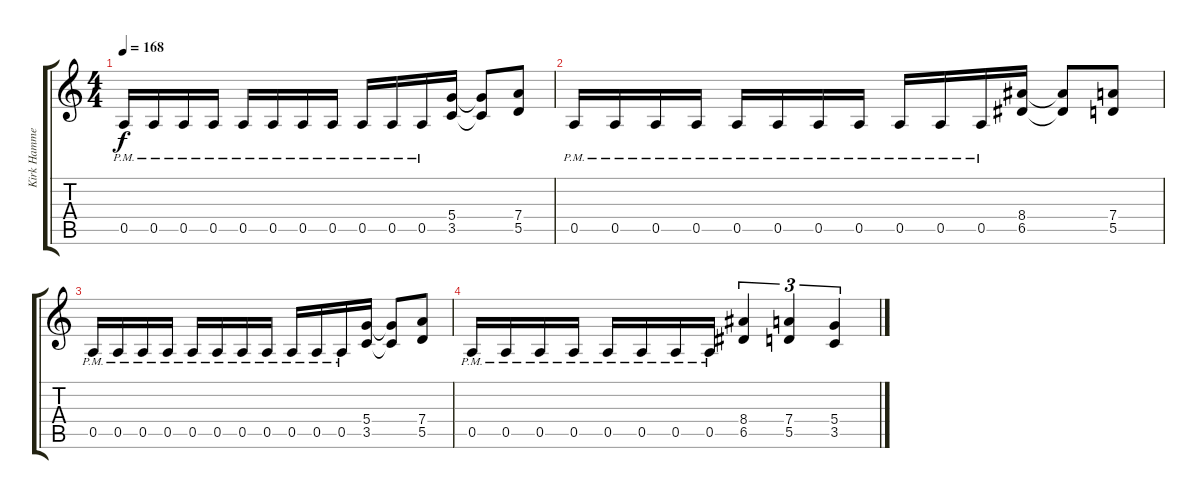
\track ("Kirk Hammet" "Kirk Hamme") {instrument distortionguitar}
\staff {score tabs}
\tuning (E4 B3 G3 D3 A2 E2) {hide}
\ts (4 4)
\tempo 168
\clef g2
\ks aminor
0.5{pm}.16{dy f} 0.5{pm}.16 0.5{pm}.16 0.5{pm}.16 0.5{pm}.16 0.5{pm}.16 0.5{pm}.16 0.5{pm}.16 0.5{pm}.16 0.5{pm}.16 0.5{pm}.16 (5.4 3.5).16 (5.4{t} 3.5{t}).8 (7.4 5.5).8 |
0.5{pm}.16 0.5{pm}.16 0.5{pm}.16 0.5{pm}.16 0.5{pm}.16 0.5{pm}.16 0.5{pm}.16 0.5{pm}.16 0.5{pm}.16 0.5{pm}.16 0.5{pm}.16 (8.4 6.5).16 (8.4{t} 6.5{t}).8 (7.4 5.5).8 |
0.5{pm}.16 0.5{pm}.16 0.5{pm}.16 0.5{pm}.16 0.5{pm}.16 0.5{pm}.16 0.5{pm}.16 0.5{pm}.16 0.5{pm}.16 0.5{pm}.16 0.5{pm}.16 (5.4 3.5).16 (5.4{t} 3.5{t}).8 (7.4 5.5).8 |
0.5{pm}.16 0.5{pm}.16 0.5{pm}.16 0.5{pm}.16 0.5{pm}.16 0.5{pm}.16 0.5{pm}.16 0.5{pm}.16 (8.4 6.5).4{tu (3 2)} (7.4 5.5).4{tu (3 2)} (5.4 3.5).4{tu (3 2)}
